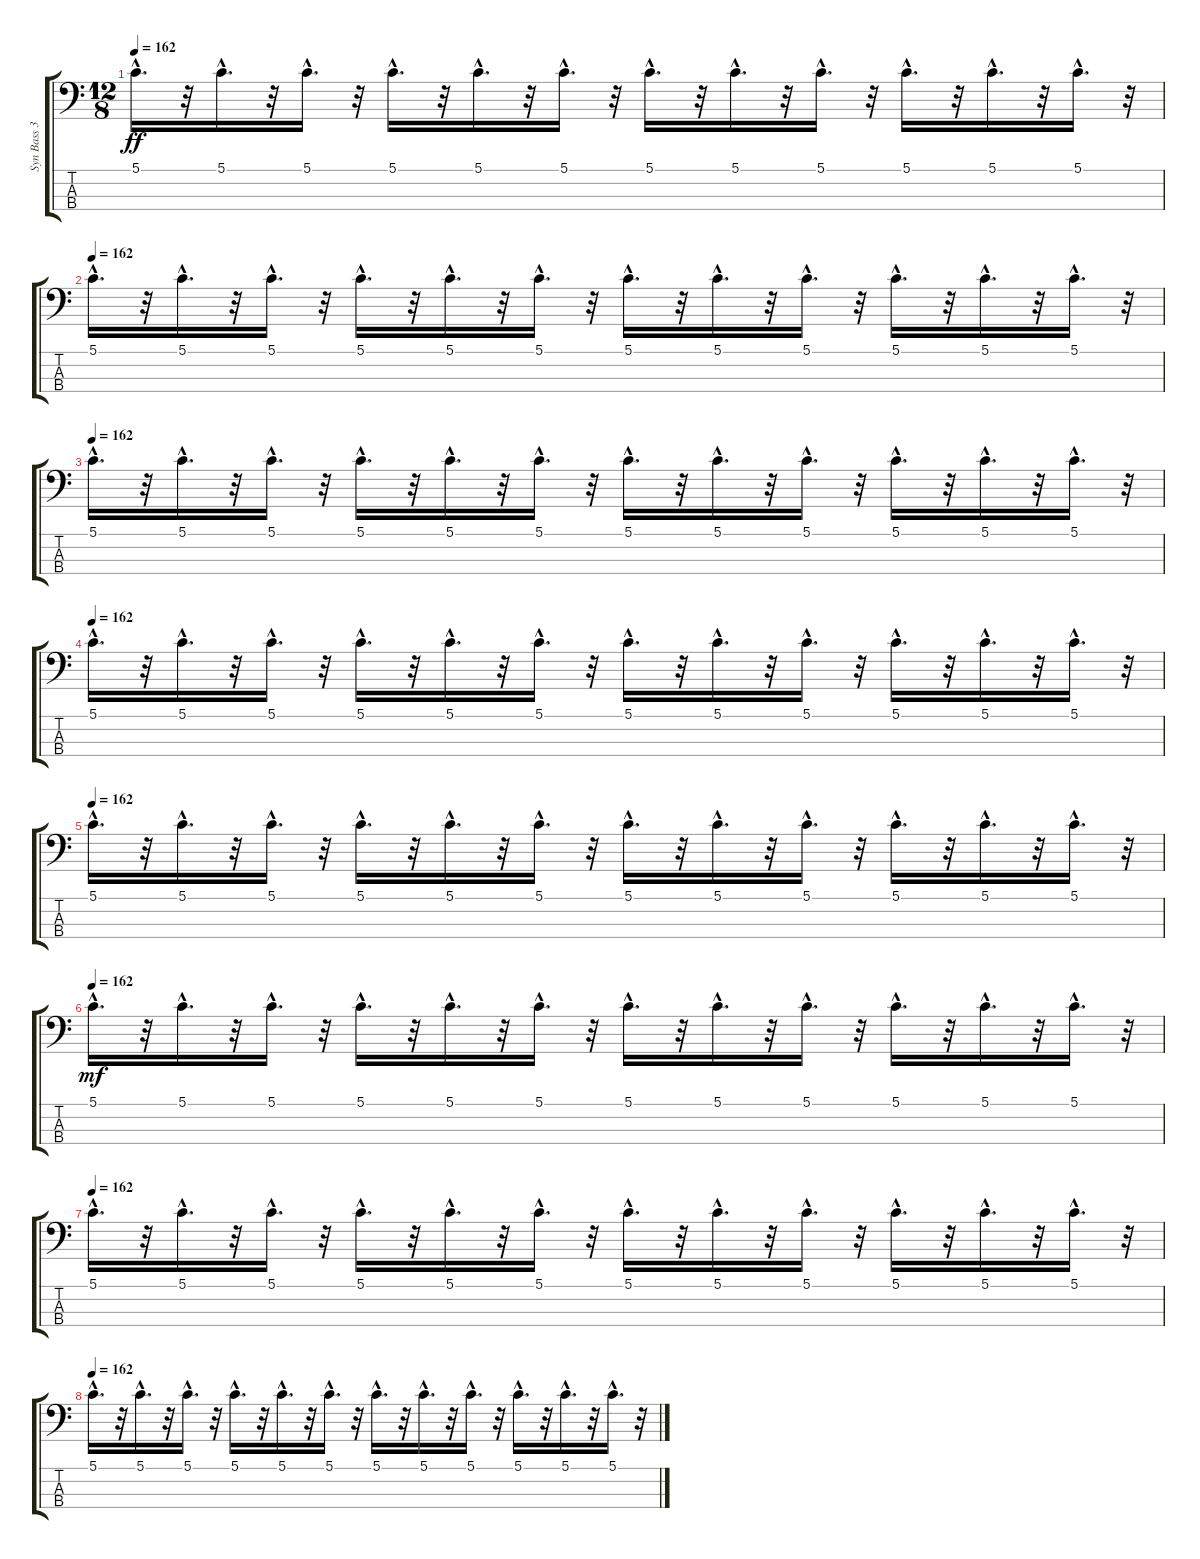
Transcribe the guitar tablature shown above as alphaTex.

\track ("Syn Bass 3" "Syn Bass 3") {instrument distortionguitar}
\staff {score tabs}
\tuning (G2 D2 A1 E1) {hide}
\ts (12 8)
\tempo 162
\clef f4
\ks c
5.1{hac}.16{d dy ff volume 10 balance 14} r.32 5.1{hac}.16{d} r.32 5.1{hac}.16{d volume 10} r.32 5.1{hac}.16{d balance 2} r.32 5.1{hac}.16{d} r.32 5.1{hac}.16{d volume 10} r.32 5.1{hac}.16{d balance 14} r.32 5.1{hac}.16{d volume 10} r.32 5.1{hac}.16{d} r.32 5.1{hac}.16{d balance 2} r.32 5.1{hac}.16{d volume 10} r.32 5.1{hac}.16{d} r.32 |
\tempo 162
5.1{hac}.16{d balance 14} r.32 5.1{hac}.16{d} r.32 5.1{hac}.16{d} r.32 5.1{hac}.16{d volume 10 balance 2} r.32 5.1{hac}.16{d} r.32 5.1{hac}.16{d} r.32 5.1{hac}.16{d volume 10 balance 14} r.32 5.1{hac}.16{d} r.32 5.1{hac}.16{d volume 11} r.32 5.1{hac}.16{d balance 2} r.32 5.1{hac}.16{d} r.32 5.1{hac}.16{d volume 11} r.32 |
\tempo 162
5.1{hac}.16{d balance 14} r.32 5.1{hac}.16{d volume 11} r.32 5.1{hac}.16{d} r.32 5.1{hac}.16{d balance 2} r.32 5.1{hac}.16{d volume 11} r.32 5.1{hac}.16{d} r.32 5.1{hac}.16{d balance 14} r.32 5.1{hac}.16{d} r.32 5.1{hac}.16{d} r.32 5.1{hac}.16{d volume 11 balance 2} r.32 5.1{hac}.16{d} r.32 5.1{hac}.16{d} r.32 |
\tempo 162
5.1{hac}.16{d volume 11 balance 14} r.32 5.1{hac}.16{d} r.32 5.1{hac}.16{d volume 12} r.32 5.1{hac}.16{d balance 2} r.32 5.1{hac}.16{d} r.32 5.1{hac}.16{d volume 12} r.32 5.1{hac}.16{d balance 14} r.32 5.1{hac}.16{d volume 12} r.32 5.1{hac}.16{d} r.32 5.1{hac}.16{d balance 2} r.32 5.1{hac}.16{d volume 12} r.32 5.1{hac}.16{d} r.32 |
\tempo 162
5.1{hac}.16{d volume 12 balance 14} r.32 5.1{hac}.16{d volume 12} r.32 5.1{hac}.16{d} r.32 5.1{hac}.16{d balance 2} r.32 5.1{hac}.16{d} r.32 5.1{hac}.16{d} r.32 5.1{hac}.16{d balance 14} r.32 5.1{hac}.16{d} r.32 5.1{hac}.16{d} r.32 5.1{hac}.16{d balance 2} r.32 5.1{hac}.16{d} r.32 5.1{hac}.16{d} r.32 |
\tempo 162
5.1{hac}.16{d dy mf balance 14} r.32 5.1{hac}.16{d} r.32 5.1{hac}.16{d} r.32 5.1{hac}.16{d balance 2} r.32 5.1{hac}.16{d} r.32 5.1{hac}.16{d} r.32 5.1{hac}.16{d balance 14} r.32 5.1{hac}.16{d} r.32 5.1{hac}.16{d} r.32 5.1{hac}.16{d balance 2} r.32 5.1{hac}.16{d} r.32 5.1{hac}.16{d} r.32 |
\tempo 162
5.1{hac}.16{d balance 14} r.32 5.1{hac}.16{d} r.32 5.1{hac}.16{d} r.32 5.1{hac}.16{d balance 2} r.32 5.1{hac}.16{d} r.32 5.1{hac}.16{d} r.32 5.1{hac}.16{d balance 14} r.32 5.1{hac}.16{d} r.32 5.1{hac}.16{d} r.32 5.1{hac}.16{d balance 2} r.32 5.1{hac}.16{d} r.32 5.1{hac}.16{d} r.32 |
\tempo 162
5.1{hac}.16{d balance 14} r.32 5.1{hac}.16{d} r.32 5.1{hac}.16{d} r.32 5.1{hac}.16{d balance 2} r.32 5.1{hac}.16{d} r.32 5.1{hac}.16{d} r.32 5.1{hac}.16{d balance 14} r.32 5.1{hac}.16{d} r.32 5.1{hac}.16{d} r.32 5.1{hac}.16{d balance 2} r.32 5.1{hac}.16{d} r.32 5.1{hac}.16{d} r.32
